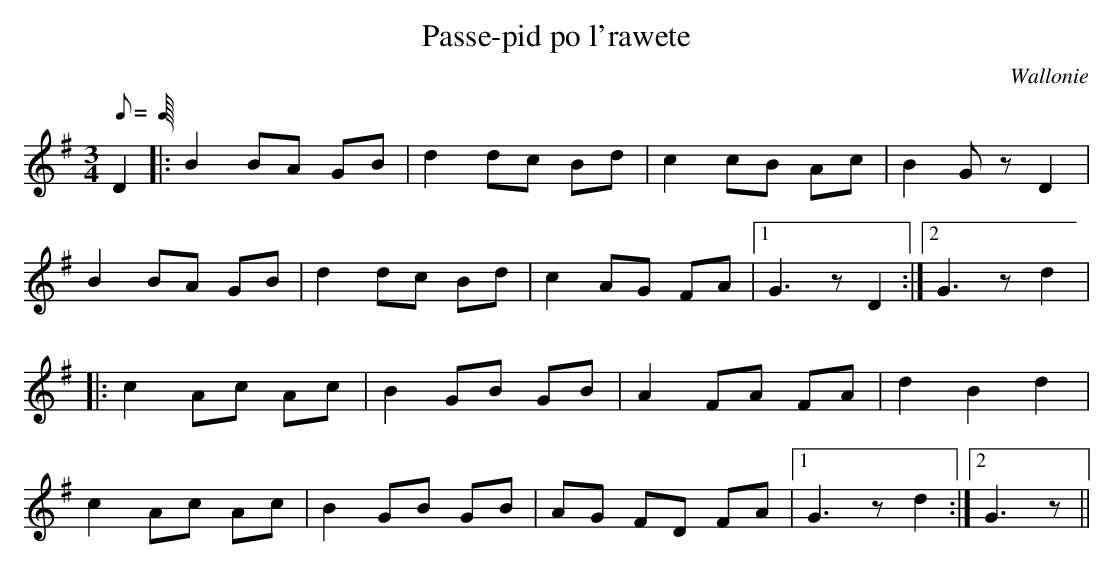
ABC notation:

X:1
T:Passe-pid po l'rawete
O:Wallonie
M:3/4
L:1/8
Q:C4=92
K:G
D2 |: B2 BA GB | d2 dc Bd | c2 cB Ac | B2 G z D2 |
B2 BA GB | d2 dc Bd | c2 AG FA |1 G3 z D2 :|2 G3 z d2 |
|: c2 Ac Ac | B2 GB GB | A2 FA FA | d2 B2 d2 |
c2 Ac Ac | B2 GB GB | AG FD FA |1 G3 z d2 :|2 G3 z ||
